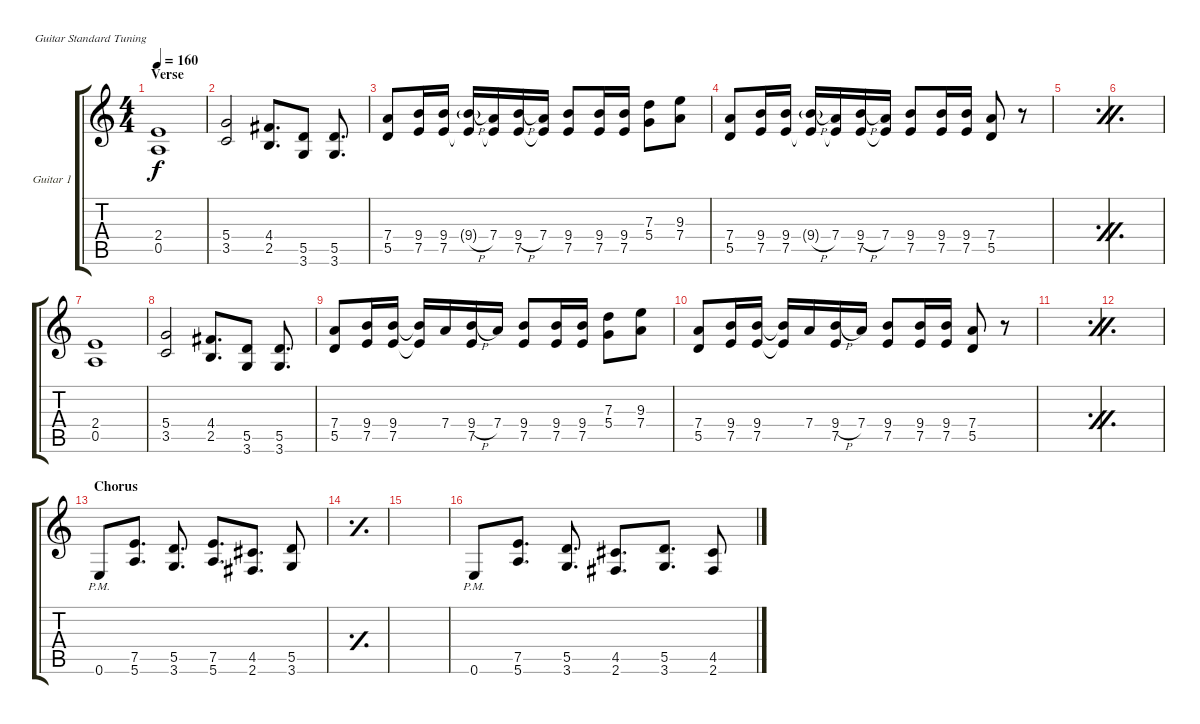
\bracketExtendMode groupsimilarinstruments
\firstSystemTrackNameOrientation horizontal
\otherSystemsTrackNameOrientation horizontal
\track ("Guitar 1" "Guitar 1") {instrument overdrivenguitar}
\staff {score tabs}
\tuning (E4 B3 G3 D3 A2 E2)
\ts (4 4)
\section ("" "Verse")
\tempo 160
\clef g2
\ks c
(2.4 0.5).1{dy f} |
(5.4 3.5).2 (4.4 2.5).8{d} (5.5 3.6).8 (5.5 3.6).8{d} |
(7.4 5.5).8 (9.4 7.5).16 (9.4 7.5).16 (9.4{h g} 7.5{t}).16 (7.4 7.5{t}).16 (9.4{h} 7.5).16 (7.4 7.5{t}).16 (9.4 7.5).8 (9.4 7.5).16 (9.4 7.5).16 (7.3 5.4).8 (9.3 7.4).8 |
(7.4 5.5).8 (9.4 7.5).16 (9.4 7.5).16 (9.4{h g} 7.5{t}).16 (7.4 7.5{t}).16 (9.4{h} 7.5).16 (7.4 7.5{t}).16 (9.4 7.5).8 (9.4 7.5).16 (9.4 7.5).16 (7.4 5.5).8 r.8 |
\simile firstofdouble
|
\simile secondofdouble
|
\simile none
(2.4 0.5).1 |
(5.4 3.5).2 (4.4 2.5).8{d} (5.5 3.6).8 (5.5 3.6).8{d} |
(7.4 5.5).8 (9.4 7.5).16 (9.4 7.5).16 (9.4{t} 7.5{t}).16 7.4.16 (9.4{h} 7.5).16 7.4.16 (9.4 7.5).8 (9.4 7.5).16 (9.4 7.5).16 (7.3 5.4).8 (9.3 7.4).8 |
(7.4 5.5).8 (9.4 7.5).16 (9.4 7.5).16 (9.4{t} 7.5{t}).16 7.4.16 (9.4{h} 7.5).16 7.4.16 (9.4 7.5).8 (9.4 7.5).16 (9.4 7.5).16 (7.4 5.5).8 r.8 |
\simile firstofdouble
|
\simile secondofdouble
|
\section ("" "Chorus")
\simile none
0.6{pm}.8 (7.5 5.6).8{d} (5.5 3.6).8{d} (7.5 5.6).8{d} (4.5 2.6).8{d} (5.5 3.6).8 |
\simile simple
|
|
\simile none
0.6{pm}.8 (7.5 5.6).8{d} (5.5 3.6).8{d} (4.5 2.6).8{d} (5.5 3.6).8{d} (4.5 2.6).8
